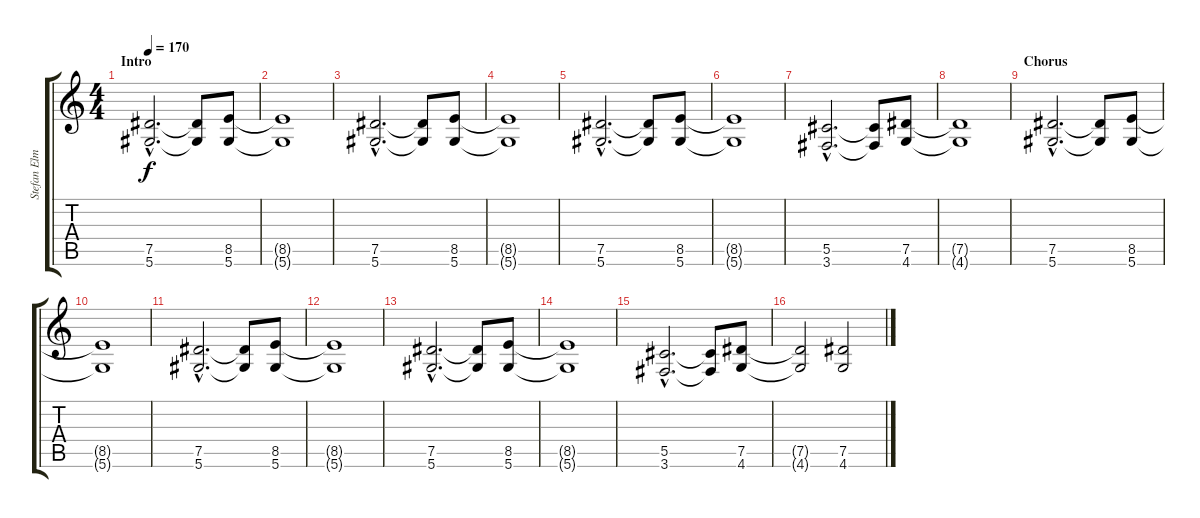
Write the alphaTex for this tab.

\track ("Stefan Elmgren" "Stefan Elm") {instrument distortionguitar}
\staff {score tabs}
\tuning (Eb4 Bb3 Gb3 Db3 Ab2 Eb2) {hide}
\ts (4 4)
\section ("" "Intro")
\tempo 170
\clef g2
\ks c
(7.5{hac} 5.6{hac}).2{d dy f instrument distortionguitar} (7.5{t} 5.6{t}).8 (8.5 5.6).8 |
(8.5{t} 5.6{t}).1 |
(7.5{hac} 5.6{hac}).2{d} (7.5{t} 5.6{t}).8 (8.5 5.6).8 |
(8.5{t} 5.6{t}).1 |
(7.5{hac} 5.6{hac}).2{d} (7.5{t} 5.6{t}).8 (8.5 5.6).8 |
(8.5{t} 5.6{t}).1 |
(5.5{hac} 3.6{hac}).2{d} (5.5{t} 3.6{t}).8 (7.5 4.6).8 |
(7.5{t} 4.6{t}).1 |
\section ("" "Chorus")
(7.5{hac} 5.6{hac}).2{d} (7.5{t} 5.6{t}).8 (8.5 5.6).8 |
(8.5{t} 5.6{t}).1 |
(7.5{hac} 5.6{hac}).2{d} (7.5{t} 5.6{t}).8 (8.5 5.6).8 |
(8.5{t} 5.6{t}).1 |
(7.5{hac} 5.6{hac}).2{d} (7.5{t} 5.6{t}).8 (8.5 5.6).8 |
(8.5{t} 5.6{t}).1 |
(5.5{hac} 3.6{hac}).2{d} (5.5{t} 3.6{t}).8 (7.5 4.6).8 |
(7.5{t} 4.6{t}).2 (7.5 4.6).2
